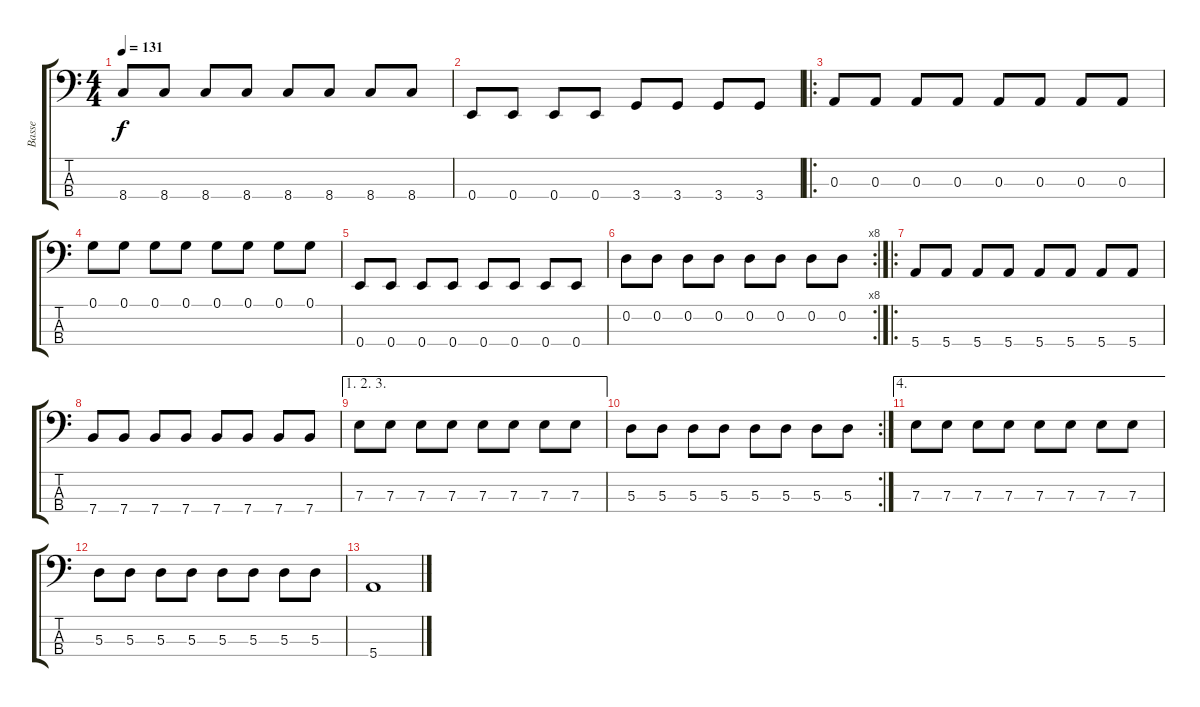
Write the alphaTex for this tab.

\track ("Basse" "Basse") {instrument electricbasspick}
\staff {score tabs}
\tuning (G2 D2 A1 E1) {hide}
\ts (4 4)
\tempo 131
\clef f4
\ks c
8.4.8{dy f} 8.4.8 8.4.8 8.4.8 8.4.8 8.4.8 8.4.8 8.4.8 |
0.4.8 0.4.8 0.4.8 0.4.8 3.4.8 3.4.8 3.4.8 3.4.8 |
\ro
0.3.8 0.3.8 0.3.8 0.3.8 0.3.8 0.3.8 0.3.8 0.3.8 |
0.1.8 0.1.8 0.1.8 0.1.8 0.1.8 0.1.8 0.1.8 0.1.8 |
0.4.8 0.4.8 0.4.8 0.4.8 0.4.8 0.4.8 0.4.8 0.4.8 |
\rc 8
0.2.8 0.2.8 0.2.8 0.2.8 0.2.8 0.2.8 0.2.8 0.2.8 |
\ro
5.4.8 5.4.8 5.4.8 5.4.8 5.4.8 5.4.8 5.4.8 5.4.8 |
7.4.8 7.4.8 7.4.8 7.4.8 7.4.8 7.4.8 7.4.8 7.4.8 |
\ae (1 2 3)
7.3.8 7.3.8 7.3.8 7.3.8 7.3.8 7.3.8 7.3.8 7.3.8 |
\rc 2
5.3.8 5.3.8 5.3.8 5.3.8 5.3.8 5.3.8 5.3.8 5.3.8 |
\ae 4
7.3.8 7.3.8 7.3.8 7.3.8 7.3.8 7.3.8 7.3.8 7.3.8 |
5.3.8 5.3.8 5.3.8 5.3.8 5.3.8 5.3.8 5.3.8 5.3.8 |
5.4.1
